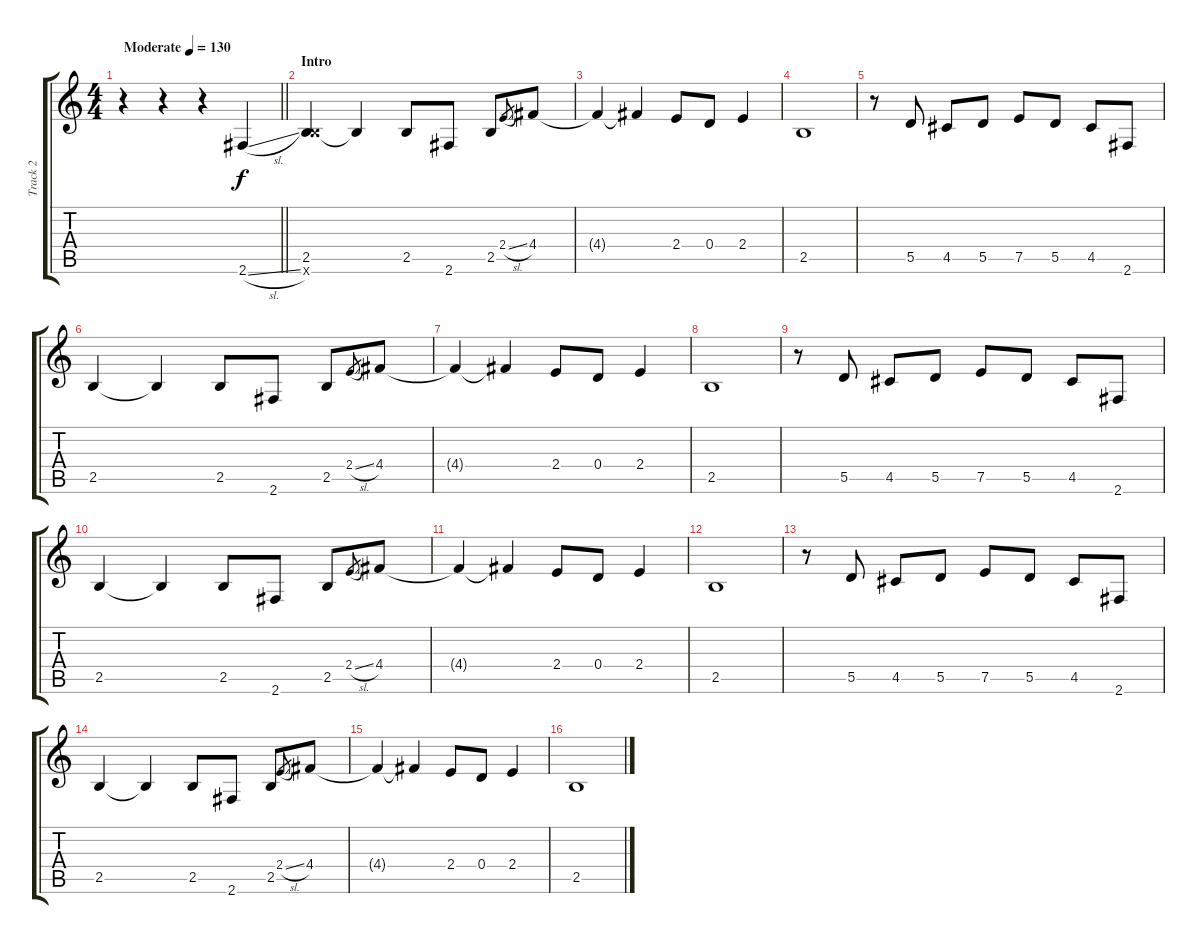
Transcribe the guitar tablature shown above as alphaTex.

\track ("Track 2" "Track 2") {instrument acousticguitarsteel}
\staff {score tabs}
\tuning (E4 B3 G3 D3 A2 E2) {hide}
\ts (4 4)
\tempo (130 "Moderate")
\clef g2
\barLineRight lightlight
\ks c
r.4{dy f instrument acousticguitarsteel} r.4 r.4 2.6{sl}.4 |
\section ("" "Intro")
(2.5 7.6{x}).4 2.5{t}.4 2.5.8 2.6.8 2.5.8 2.4{sl}.8{gr} 4.4.8 |
4.4{t}.4 4.4{t}.4 2.4.8 0.4.8 2.4.4 |
2.5.1 |
r.8 5.5.8 4.5.8 5.5.8 7.5.8 5.5.8 4.5.8 2.6.8 |
2.5.4 2.5{t}.4 2.5.8 2.6.8 2.5.8 2.4{sl}.8{gr} 4.4.8 |
4.4{t}.4 4.4{t}.4 2.4.8 0.4.8 2.4.4 |
2.5.1 |
r.8 5.5.8 4.5.8 5.5.8 7.5.8 5.5.8 4.5.8 2.6.8 |
2.5.4 2.5{t}.4 2.5.8 2.6.8 2.5.8 2.4{sl}.8{gr} 4.4.8 |
4.4{t}.4 4.4{t}.4 2.4.8 0.4.8 2.4.4 |
2.5.1 |
r.8 5.5.8 4.5.8 5.5.8 7.5.8 5.5.8 4.5.8 2.6.8 |
2.5.4 2.5{t}.4 2.5.8 2.6.8 2.5.8 2.4{sl}.8{gr} 4.4.8 |
4.4{t}.4 4.4{t}.4 2.4.8 0.4.8 2.4.4 |
2.5.1
